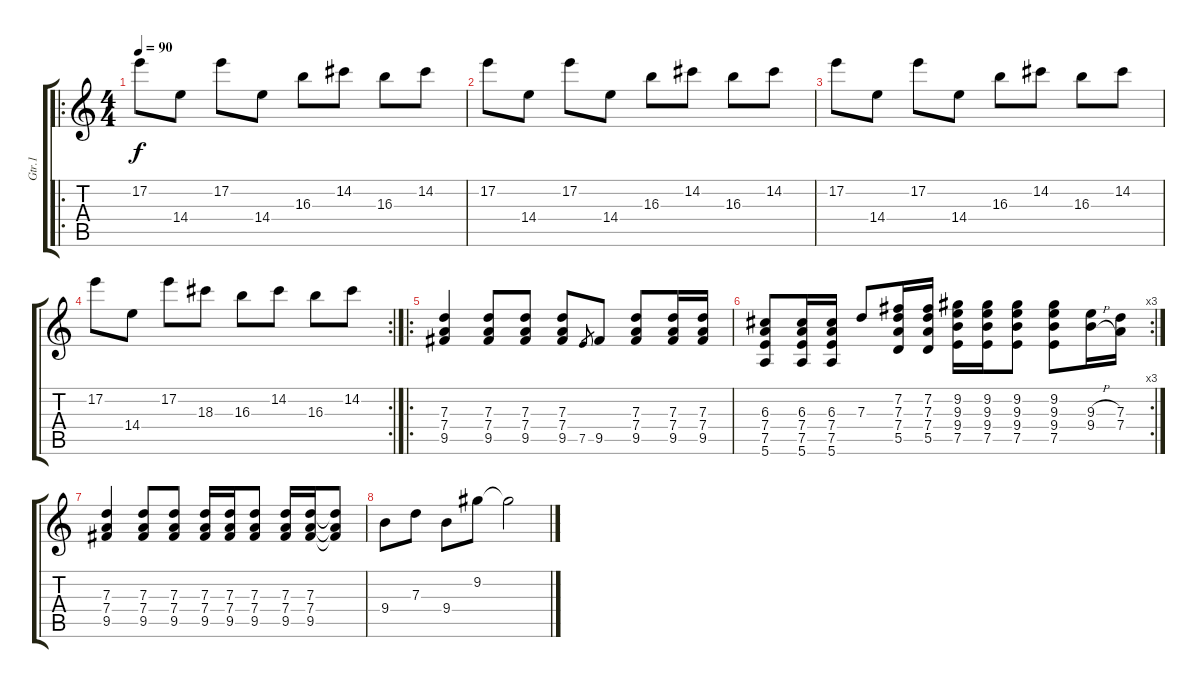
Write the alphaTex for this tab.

\track ("Gtr.1" "Gtr.1") {instrument electricguitarclean}
\staff {score tabs}
\tuning (E4 B3 G3 D3 A2 E2) {hide}
\ro
\ts (4 4)
\tempo 90
\clef g2
\ks c
17.2.8{dy f instrument electricguitarclean} 14.4.8 17.2.8 14.4.8 16.3.8 14.2.8 16.3.8 14.2.8 |
17.2.8 14.4.8 17.2.8 14.4.8 16.3.8 14.2.8 16.3.8 14.2.8 |
17.2.8 14.4.8 17.2.8 14.4.8 16.3.8 14.2.8 16.3.8 14.2.8 |
\rc 2
17.2.8 14.4.8 17.2.8 18.3.8 16.3.8 14.2.8 16.3.8 14.2.8 |
\ro
(7.3 7.4 9.5).4 (7.3 7.4 9.5).8 (7.3 7.4 9.5).8 (7.3 7.4 9.5).8 7.5.8{gr} 9.5.8 (7.3 7.4 9.5).8 (7.3 7.4 9.5).16 (7.3 7.4 9.5).16 |
\rc 3
(6.3 7.4 7.5 5.6).8 (6.3 7.4 7.5 5.6).16 (6.3 7.4 7.5 5.6).16 7.3.8 (7.2 7.3 7.4 5.5).16 (7.2 7.3 7.4 5.5).16 (9.2 9.3 9.4 7.5).16 (9.2 9.3 9.4 7.5).16 (9.2 9.3 9.4 7.5).8 (9.2 9.3 9.4 7.5).8 (9.3{h} 9.4{h}).16 (7.3 7.4).16 |
(7.3 7.4 9.5).4 (7.3 7.4 9.5).8 (7.3 7.4 9.5).8 (7.3 7.4 9.5).16 (7.3 7.4 9.5).16 (7.3 7.4 9.5).8 (7.3 7.4 9.5).16 (7.3 7.4 9.5).16 (7.3{t} 7.4{t} 9.5{t}).8 |
9.4.8 7.3.8 9.4.8 9.2.8 9.2{t}.2
